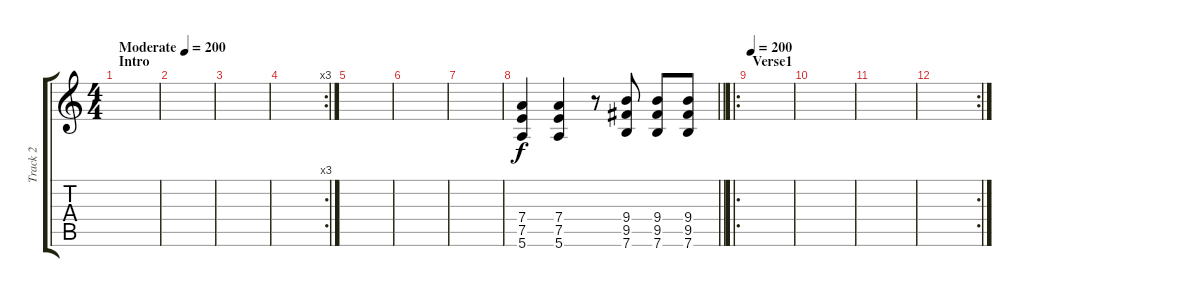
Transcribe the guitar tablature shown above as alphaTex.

\track ("Track 2" "Track 2") {instrument overdrivenguitar}
\staff {score tabs}
\tuning (E4 B3 G3 D3 A2 E2) {hide}
\ts (4 4)
\section ("" "Intro")
\tempo (200 "Moderate")
\clef g2
\ks c
|
|
|
\rc 3
|
|
|
|
\barLineRight lightlight
(7.4 7.5 5.6).4 (7.4 7.5 5.6).4 r.8 (9.4 9.5 7.6).8 (9.4 9.5 7.6).8 (9.4 9.5 7.6).8 |
\ro
\section ("" "Verse1")
\tempo 200
|
|
|
\rc 2
